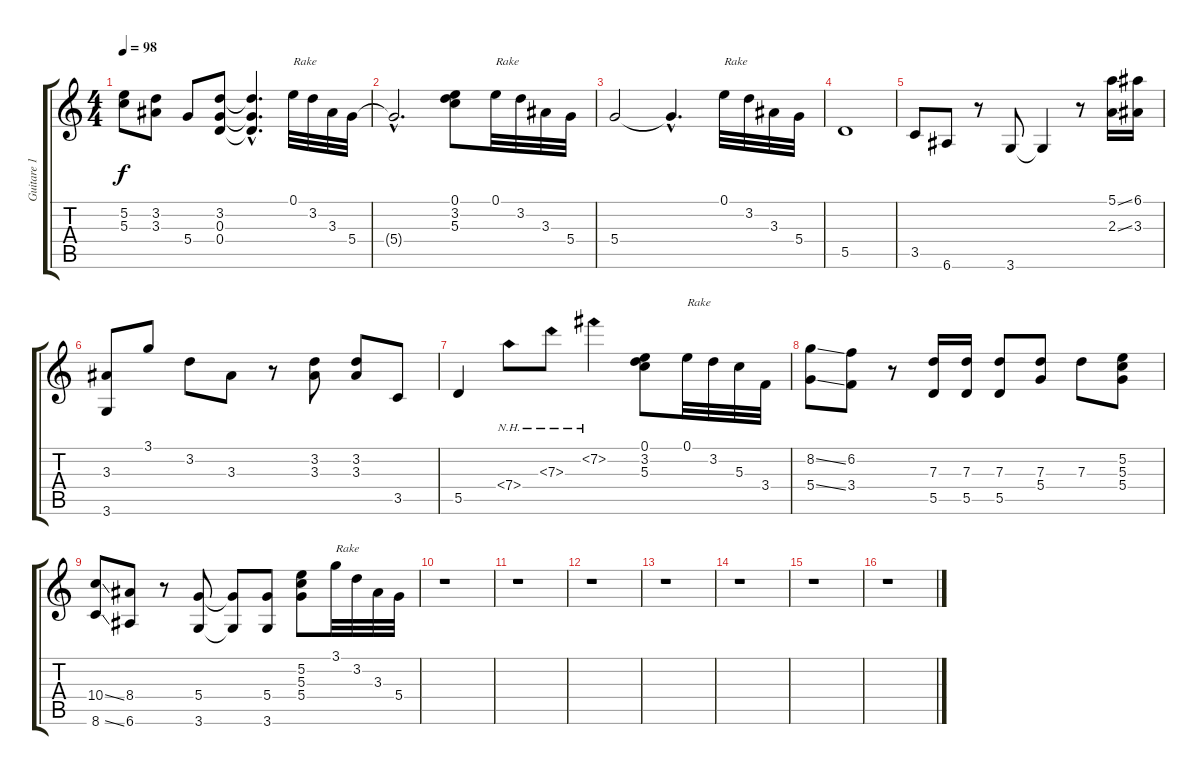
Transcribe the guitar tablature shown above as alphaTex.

\track ("Guitare 1 Acoustique" "Guitare 1 ") {instrument acousticguitarsteel}
\staff {score tabs}
\tuning (E4 B3 G3 D3 A2 E2) {hide}
\ts (4 4)
\tempo 98
\clef g2
\ks c
(5.2{t} 5.3{t}).8{dy f} (3.2 3.3).8 5.4.8 (3.2 0.3 0.4).8 (3.2{hac t} 0.3{hac t} 0.4{hac t}).4{d} 0.1.32{txt "Rake"} 3.2.32 3.3.32 5.4.32 |
5.4{hac t}.2{d} (0.1 3.2 5.3).8 0.1.32{txt "Rake"} 3.2.32 3.3.32 5.4.32 |
5.4.2 5.4{hac t}.4{d} 0.1.32{txt "Rake"} 3.2.32 3.3.32 5.4.32 |
5.5.1 |
3.5.8 6.6.8 r.8 3.6.8 3.6{t}.4 r.8 (5.1{ss} 2.3{ss}).16 (6.1 3.3).16 |
(3.3 3.6).8 3.1.8 3.2.8 3.3.8 r.8 (3.2 3.3).8 (3.2 3.3).8 3.5.8 |
5.5.4 7.4{nh}.8 7.3{nh}.8 7.2{nh}.4 (0.1 3.2 5.3).8 0.1.32{txt "Rake"} 3.2.32 5.3.32 3.4.32 |
(8.2{ss} 5.4{ss}).8 (6.2 3.4).8 r.8 (7.3 5.5).16 (7.3 5.5).16 (7.3 5.5).8 (7.3 5.4).8 7.3.8 (5.2 5.3 5.4).8 |
(10.4{ss} 8.6{ss}).8 (8.4 6.6).8 r.8 (5.4 3.6).8 (5.4{t} 3.6{t}).8 (5.4 3.6).8 (5.2 5.3 5.4).8 3.1.32{txt "Rake"} 3.2.32 3.3.32 5.4.32 |
r.1 |
r.1 |
r.1 |
r.1 |
r.1 |
r.1 |
r.1
